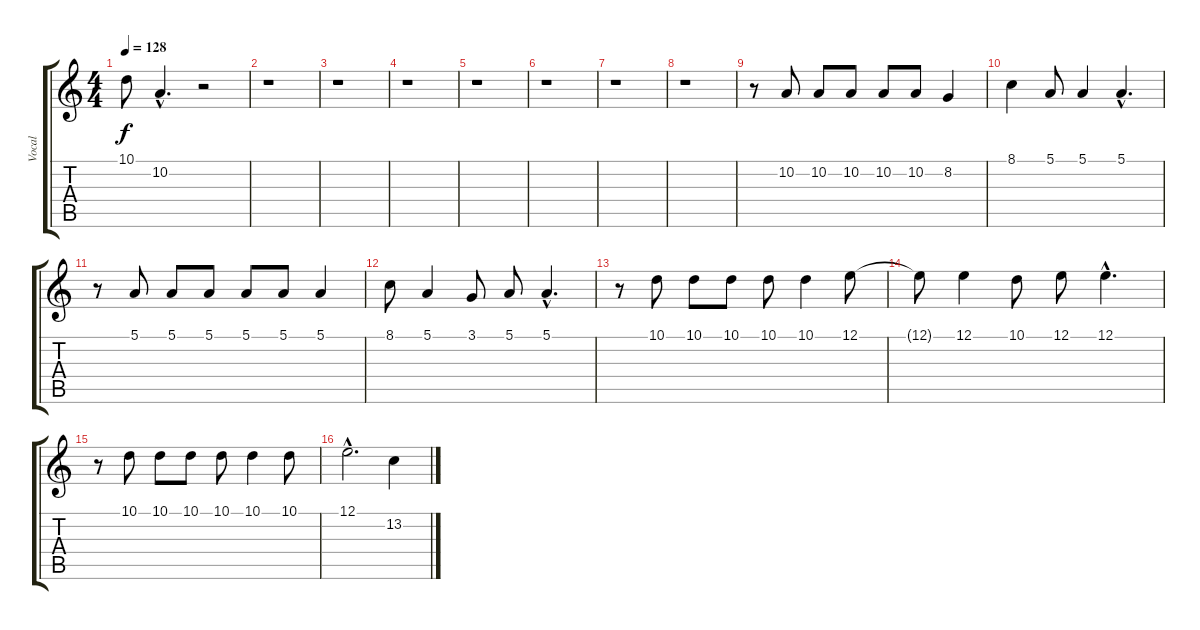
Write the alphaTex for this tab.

\track ("Vocal" "Vocal") {instrument sopranosax}
\staff {score tabs}
\tuning (E4 B3 G3 D3 A2 E2) {hide}
\ts (4 4)
\tempo 128
\clef g2
\ks c
10.1.8{dy f} 10.2{hac}.4{d} r.2 |
r.1 |
r.1 |
r.1 |
r.1 |
r.1 |
r.1 |
r.1 |
r.8 10.2.8 10.2.8 10.2.8 10.2.8 10.2.8 8.2.4 |
8.1.4 5.1.8 5.1.4 5.1{hac}.4{d} |
r.8 5.1.8 5.1.8 5.1.8 5.1.8 5.1.8 5.1.4 |
8.1.8 5.1.4 3.1.8 5.1.8 5.1{hac}.4{d} |
r.8 10.1.8 10.1.8 10.1.8 10.1.8 10.1.4 12.1.8 |
12.1{t}.8 12.1.4 10.1.8 12.1.8 12.1{hac}.4{d} |
r.8 10.1.8 10.1.8 10.1.8 10.1.8 10.1.4 10.1.8 |
12.1{hac}.2{d} 13.2.4
